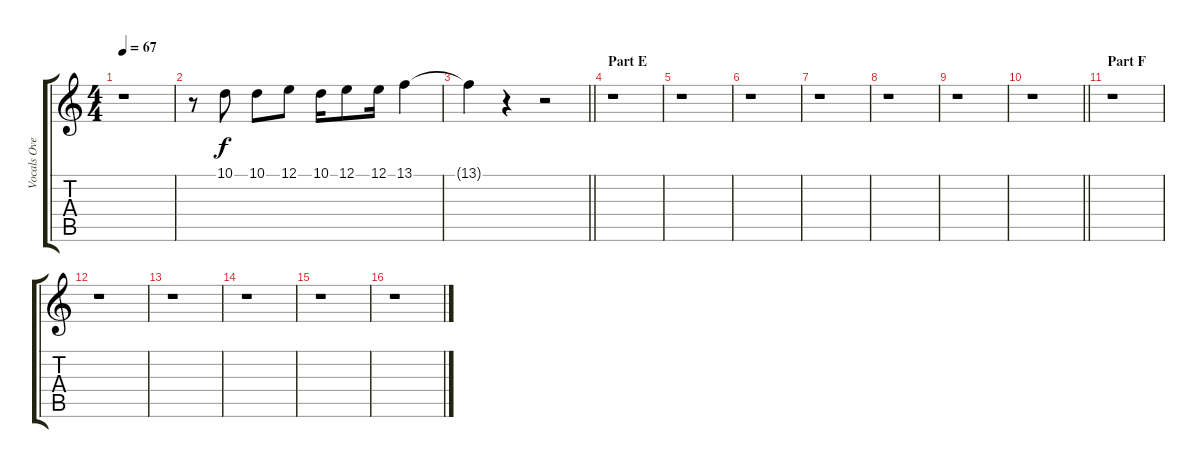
\track ("Vocals Overdub" "Vocals Ove") {instrument trumpet}
\staff {score tabs}
\tuning (E4 B3 G3 D3 A2 E2) {hide}
\ts (4 4)
\tempo 67
\clef g2
\ks c
r.1{dy f} |
r.8 10.1.8 10.1.8 12.1.8 10.1.16 12.1.8 12.1.16 13.1.4 |
\barLineRight lightlight
13.1{t}.4 r.4 r.2 |
\section ("" "Part E")
r.1 |
r.1 |
r.1 |
r.1 |
r.1 |
r.1 |
\barLineRight lightlight
r.1 |
\section ("" "Part F")
r.1 |
r.1 |
r.1 |
r.1 |
r.1 |
r.1
